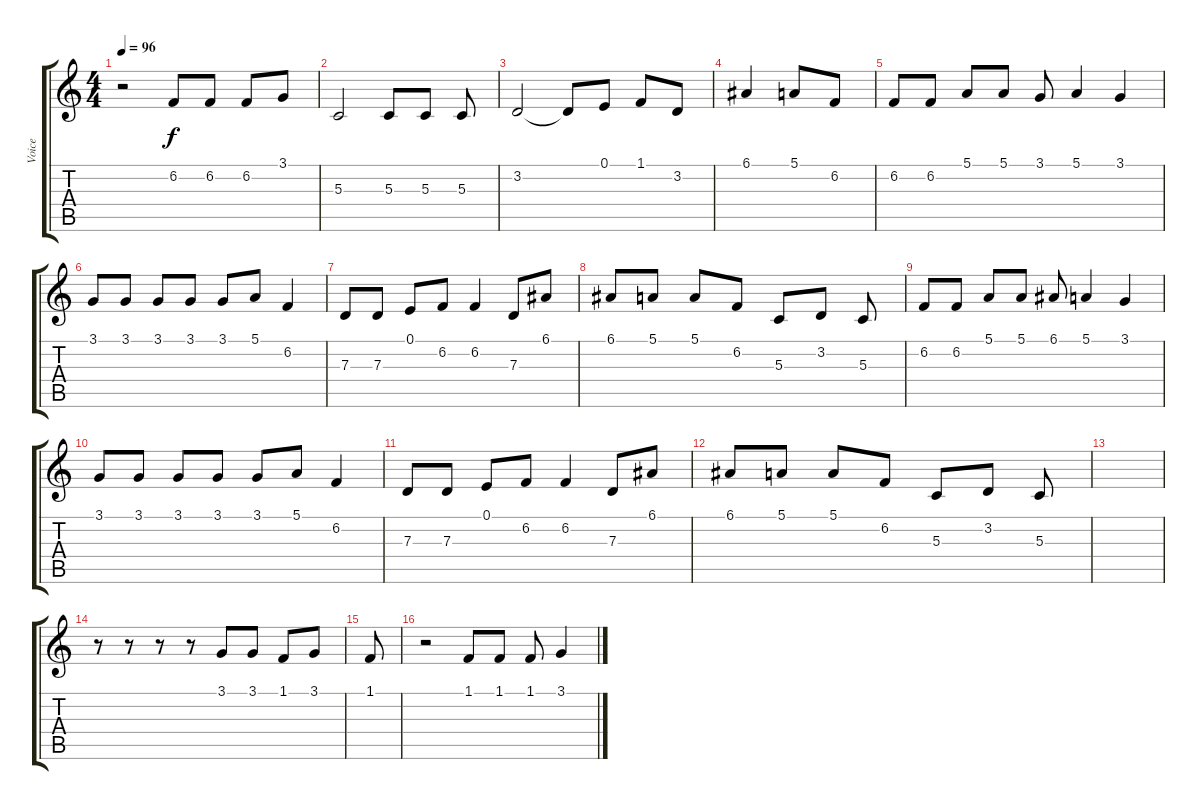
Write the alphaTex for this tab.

\track ("Voice" "Voice") {instrument acousticgrandpiano}
\staff {score tabs}
\tuning (E4 B3 G3 D3 A2 E2) {hide}
\ts (4 4)
\tempo 96
\clef g2
\ks c
r.2{dy f} 6.2.8 6.2.8 6.2.8 3.1.8 |
5.3.2 5.3.8 5.3.8 5.3.8 |
3.2.2 3.2{t}.8 0.1.8 1.1.8 3.2.8 |
6.1.4 5.1.8 6.2.8 |
6.2.8 6.2.8 5.1.8 5.1.8 3.1.8 5.1.4 3.1.4 |
3.1.8 3.1.8 3.1.8 3.1.8 3.1.8 5.1.8 6.2.4 |
7.3.8 7.3.8 0.1.8 6.2.8 6.2.4 7.3.8 6.1.8 |
6.1.8 5.1.8 5.1.8 6.2.8 5.3.8 3.2.8 5.3.8 |
6.2.8 6.2.8 5.1.8 5.1.8 6.1.8 5.1.4 3.1.4 |
3.1.8 3.1.8 3.1.8 3.1.8 3.1.8 5.1.8 6.2.4 |
7.3.8 7.3.8 0.1.8 6.2.8 6.2.4 7.3.8 6.1.8 |
6.1.8 5.1.8 5.1.8 6.2.8 5.3.8 3.2.8 5.3.8 |
|
r.8 r.8 r.8 r.8 3.1.8 3.1.8 1.1.8 3.1.8 |
1.1.8 |
r.2 1.1.8 1.1.8 1.1.8 3.1.4
